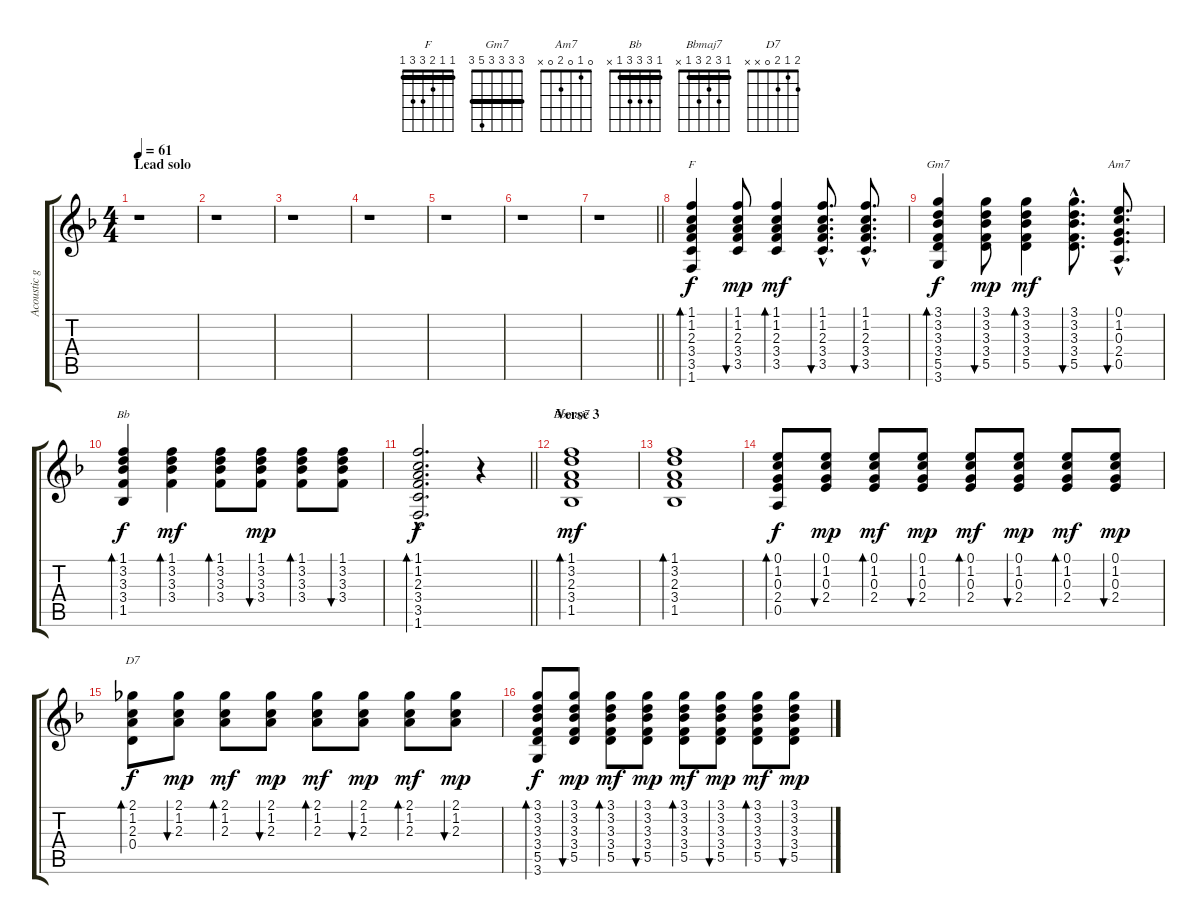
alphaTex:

\track ("Acoustic guitar" "Acoustic g") {instrument acousticguitarsteel}
\staff {score tabs}
\tuning (E4 B3 G3 D3 A2 E2) {hide}
\chord ("F" 1 1 2 3 3 1) {barre 1}
\chord ("Gm7" 3 3 3 3 5 3) {barre 3}
\chord ("Am7" 0 1 0 2 0 x)
\chord ("Bb" 1 3 3 3 1 x) {barre 1}
\chord ("Bbmaj7" 1 3 2 3 1 x) {barre 1}
\chord ("D7" 2 1 2 0 x x)
\ts (4 4)
\section ("" "Lead solo")
\tempo 61
\clef g2
\ks f
r.1{dy f} |
r.1 |
r.1 |
r.1 |
r.1 |
r.1 |
\barLineRight lightlight
r.1 |
(1.1 1.2 2.3 3.4 3.5 1.6).4{bd 30 ch "F" instrument acousticguitarsteel} (1.1 1.2 2.3 3.4 3.5).8{bu 60 dy mp} (1.1 1.2 2.3 3.4 3.5).4{bd 30 dy mf} (1.1{hac} 1.2{hac} 2.3{hac} 3.4{hac} 3.5{hac}).8{d bu 60} (1.1{hac} 1.2{hac} 2.3{hac} 3.4{hac} 3.5{hac}).8{d bu 60} |
(3.1 3.2 3.3 3.4 5.5 3.6).4{bd 30 ch "Gm7" dy f} (3.1 3.2 3.3 3.4 5.5).8{bu 60 dy mp} (3.1 3.2 3.3 3.4 5.5).4{bd 30 dy mf} (3.1{hac} 3.2{hac} 3.3{hac} 3.4{hac} 5.5{hac}).8{d bu 60} (0.1{hac} 1.2{hac} 0.3{hac} 2.4{hac} 0.5{hac}).8{d bu 60 ch "Am7"} |
(1.1 3.2 3.3 3.4 1.5).4{bd 30 ch "Bb" dy f} (1.1 3.2 3.3 3.4).4{bd 30 dy mf} (1.1 3.2 3.3 3.4).8{bd 30} (1.1 3.2 3.3 3.4).8{bu 30 dy mp} (1.1 3.2 3.3 3.4).8{bd 60} (1.1 3.2 3.3 3.4).8{bu 60} |
\barLineRight lightlight
(1.1{hac} 1.2{hac} 2.3{hac} 3.4{hac} 3.5{hac} 1.6{hac}).2{d bd 60 dy f} r.4 |
\section ("" "Verse 3")
(1.1 3.2 2.3 3.4 1.5).1{bd 60 ch "Bbmaj7" dy mf} |
(1.1 3.2 2.3 3.4 1.5).1{bd 60} |
(0.1 1.2 0.3 2.4 0.5).8{bd 30 dy f} (0.1 1.2 0.3 2.4).8{bu 30 dy mp} (0.1 1.2 0.3 2.4).8{bd 30 dy mf} (0.1 1.2 0.3 2.4).8{bu 30 dy mp} (0.1 1.2 0.3 2.4).8{bd 30 dy mf} (0.1 1.2 0.3 2.4).8{bu 30 dy mp} (0.1 1.2 0.3 2.4).8{bd 30 dy mf} (0.1 1.2 0.3 2.4).8{bu 30 dy mp} |
(2.1 1.2 2.3 0.4).8{bd 30 ch "D7" dy f} (2.1 1.2 2.3).8{bu 30 dy mp} (2.1 1.2 2.3).8{bd 30 dy mf} (2.1 1.2 2.3).8{bu 30 dy mp} (2.1 1.2 2.3).8{bd 30 dy mf} (2.1 1.2 2.3).8{bu 30 dy mp} (2.1 1.2 2.3).8{bd 30 dy mf} (2.1 1.2 2.3).8{bu 30 dy mp} |
(3.1 3.2 3.3 3.4 5.5 3.6).8{bd 30 dy f} (3.1 3.2 3.3 3.4 5.5).8{bu 30 dy mp} (3.1 3.2 3.3 3.4 5.5).8{bd 30 dy mf} (3.1 3.2 3.3 3.4 5.5).8{bu 30 dy mp} (3.1 3.2 3.3 3.4 5.5).8{bd 30 dy mf} (3.1 3.2 3.3 3.4 5.5).8{bu 30 dy mp} (3.1 3.2 3.3 3.4 5.5).8{bd 30 dy mf} (3.1 3.2 3.3 3.4 5.5).8{bu 30 dy mp}
